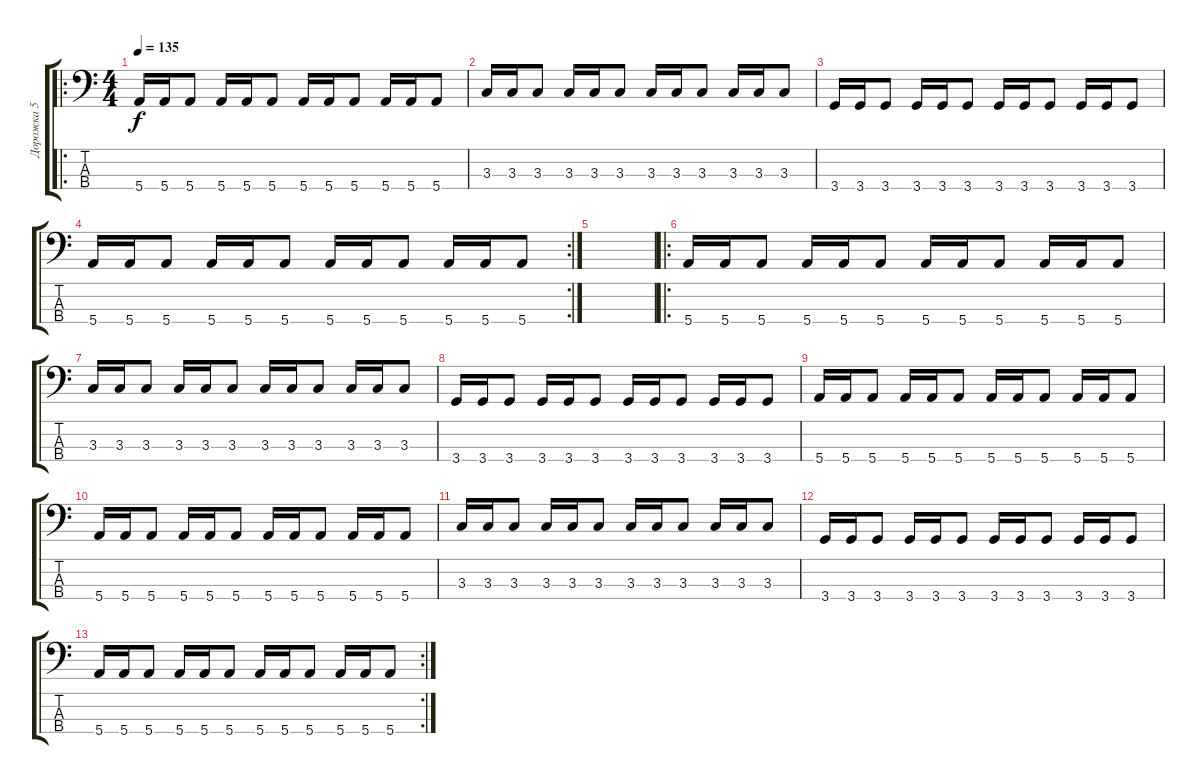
\track ("Дорожка 5" "Дорожка 5") {instrument electricbassfinger}
\staff {score tabs}
\tuning (G2 D2 A1 E1) {hide}
\ro
\ts (4 4)
\tempo 135
\clef f4
\ks c
5.4.16{dy f} 5.4.16 5.4.8 5.4.16 5.4.16 5.4.8 5.4.16 5.4.16 5.4.8 5.4.16 5.4.16 5.4.8 |
3.3.16 3.3.16 3.3.8 3.3.16 3.3.16 3.3.8 3.3.16 3.3.16 3.3.8 3.3.16 3.3.16 3.3.8 |
3.4.16 3.4.16 3.4.8 3.4.16 3.4.16 3.4.8 3.4.16 3.4.16 3.4.8 3.4.16 3.4.16 3.4.8 |
\rc 2
5.4.16 5.4.16 5.4.8 5.4.16 5.4.16 5.4.8 5.4.16 5.4.16 5.4.8 5.4.16 5.4.16 5.4.8 |
|
\ro
5.4.16 5.4.16 5.4.8 5.4.16 5.4.16 5.4.8 5.4.16 5.4.16 5.4.8 5.4.16 5.4.16 5.4.8 |
3.3.16 3.3.16 3.3.8 3.3.16 3.3.16 3.3.8 3.3.16 3.3.16 3.3.8 3.3.16 3.3.16 3.3.8 |
3.4.16 3.4.16 3.4.8 3.4.16 3.4.16 3.4.8 3.4.16 3.4.16 3.4.8 3.4.16 3.4.16 3.4.8 |
5.4.16 5.4.16 5.4.8 5.4.16 5.4.16 5.4.8 5.4.16 5.4.16 5.4.8 5.4.16 5.4.16 5.4.8 |
5.4.16 5.4.16 5.4.8 5.4.16 5.4.16 5.4.8 5.4.16 5.4.16 5.4.8 5.4.16 5.4.16 5.4.8 |
3.3.16 3.3.16 3.3.8 3.3.16 3.3.16 3.3.8 3.3.16 3.3.16 3.3.8 3.3.16 3.3.16 3.3.8 |
3.4.16 3.4.16 3.4.8 3.4.16 3.4.16 3.4.8 3.4.16 3.4.16 3.4.8 3.4.16 3.4.16 3.4.8 |
\rc 2
5.4.16 5.4.16 5.4.8 5.4.16 5.4.16 5.4.8 5.4.16 5.4.16 5.4.8 5.4.16 5.4.16 5.4.8
